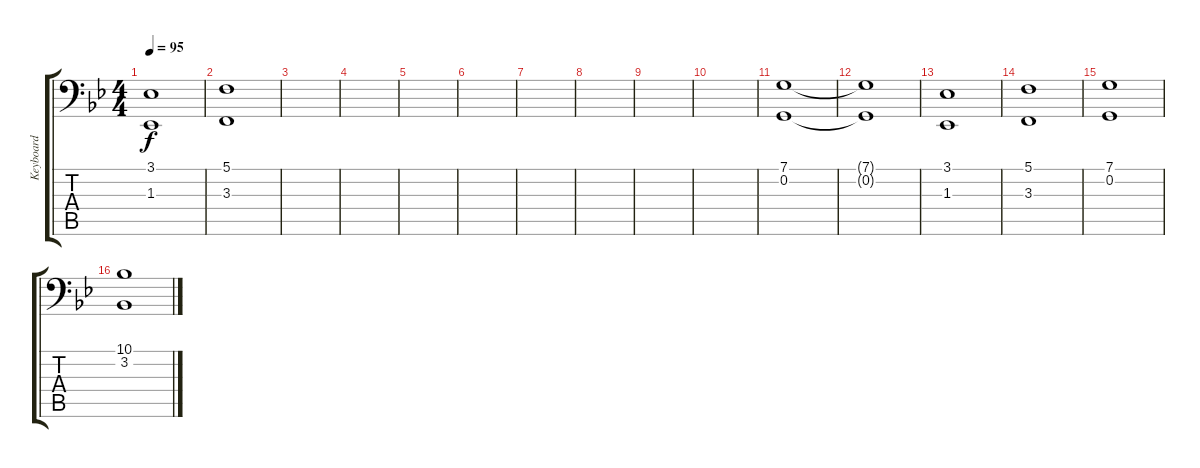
\track ("Keyboard" "Keyboard") {instrument stringensemble2}
\staff {score tabs}
\tuning (C3 G2 D2 A1 E1 B0) {hide}
\ts (4 4)
\tempo 95
\clef f4
\ks gminor
(3.1 1.3).1{dy f} |
(5.1 3.3).1 |
|
|
|
|
|
|
|
|
(7.1 0.2).1 |
(7.1{t} 0.2{t}).1 |
(3.1 1.3).1 |
(5.1 3.3).1 |
(7.1 0.2).1 |
(10.1 3.2).1
